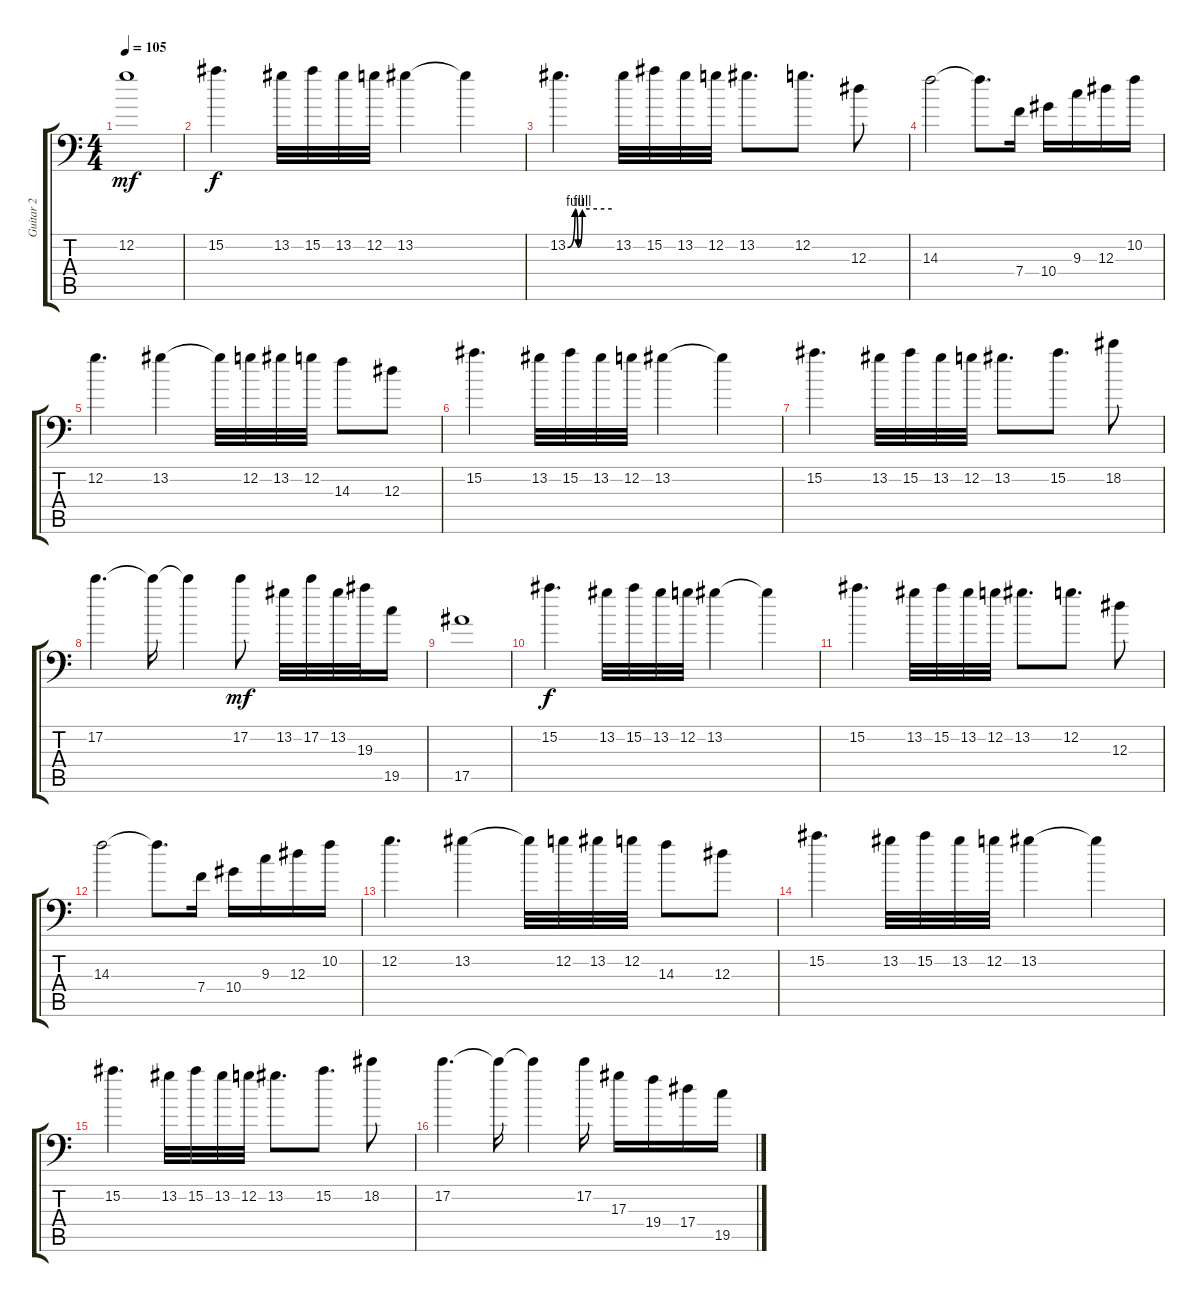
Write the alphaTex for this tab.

\track ("Guitar 2" "Guitar 2") {instrument distortionguitar}
\staff {score tabs}
\tuning (C4 G3 Eb3 Bb2 F2 Bb1) {hide}
\ts (4 4)
\tempo 105
\clef f4
\ks c
12.2.1{dy mf} |
15.2.4{d dy f} 13.2.32 15.2.32 13.2.32 12.2.32 13.2.4 13.2{t}.4 |
13.2{be (custom 0 0 10 4 14 0 20 4 30 4 40 4 50 4 60 4)}.4{d} 13.2.32 15.2.32 13.2.32 12.2.32 13.2.8{d} 12.2.8{d} 12.3.8 |
14.3.2 14.3{t}.8{d} 7.4.16 10.4.16 9.3.16 12.3.16 10.2.16 |
12.2.4{d} 13.2.4 13.2{t}.32 12.2.32 13.2.32 12.2.32 14.3.8 12.3.8 |
15.2.4{d} 13.2.32 15.2.32 13.2.32 12.2.32 13.2.4 13.2{t}.4 |
15.2.4{d} 13.2.32 15.2.32 13.2.32 12.2.32 13.2.8{d} 15.2.8{d} 18.2.8 |
17.2.4{d} 17.2{t}.16 17.2{t}.4 17.2.8{dy mf} 13.2.32 17.2.32 13.2.32 19.3.32 19.5.16 |
17.5.1 |
15.2.4{d dy f} 13.2.32 15.2.32 13.2.32 12.2.32 13.2.4 13.2{t}.4 |
15.2.4{d} 13.2.32 15.2.32 13.2.32 12.2.32 13.2.8{d} 12.2.8{d} 12.3.8 |
14.3.2 14.3{t}.8{d} 7.4.16 10.4.16 9.3.16 12.3.16 10.2.16 |
12.2.4{d} 13.2.4 13.2{t}.32 12.2.32 13.2.32 12.2.32 14.3.8 12.3.8 |
15.2.4{d} 13.2.32 15.2.32 13.2.32 12.2.32 13.2.4 13.2{t}.4 |
15.2.4{d} 13.2.32 15.2.32 13.2.32 12.2.32 13.2.8{d} 15.2.8{d} 18.2.8 |
17.2.4{d} 17.2{t}.16 17.2{t}.4 17.2.16 17.3.16 19.4.16 17.4.16 19.5.16
